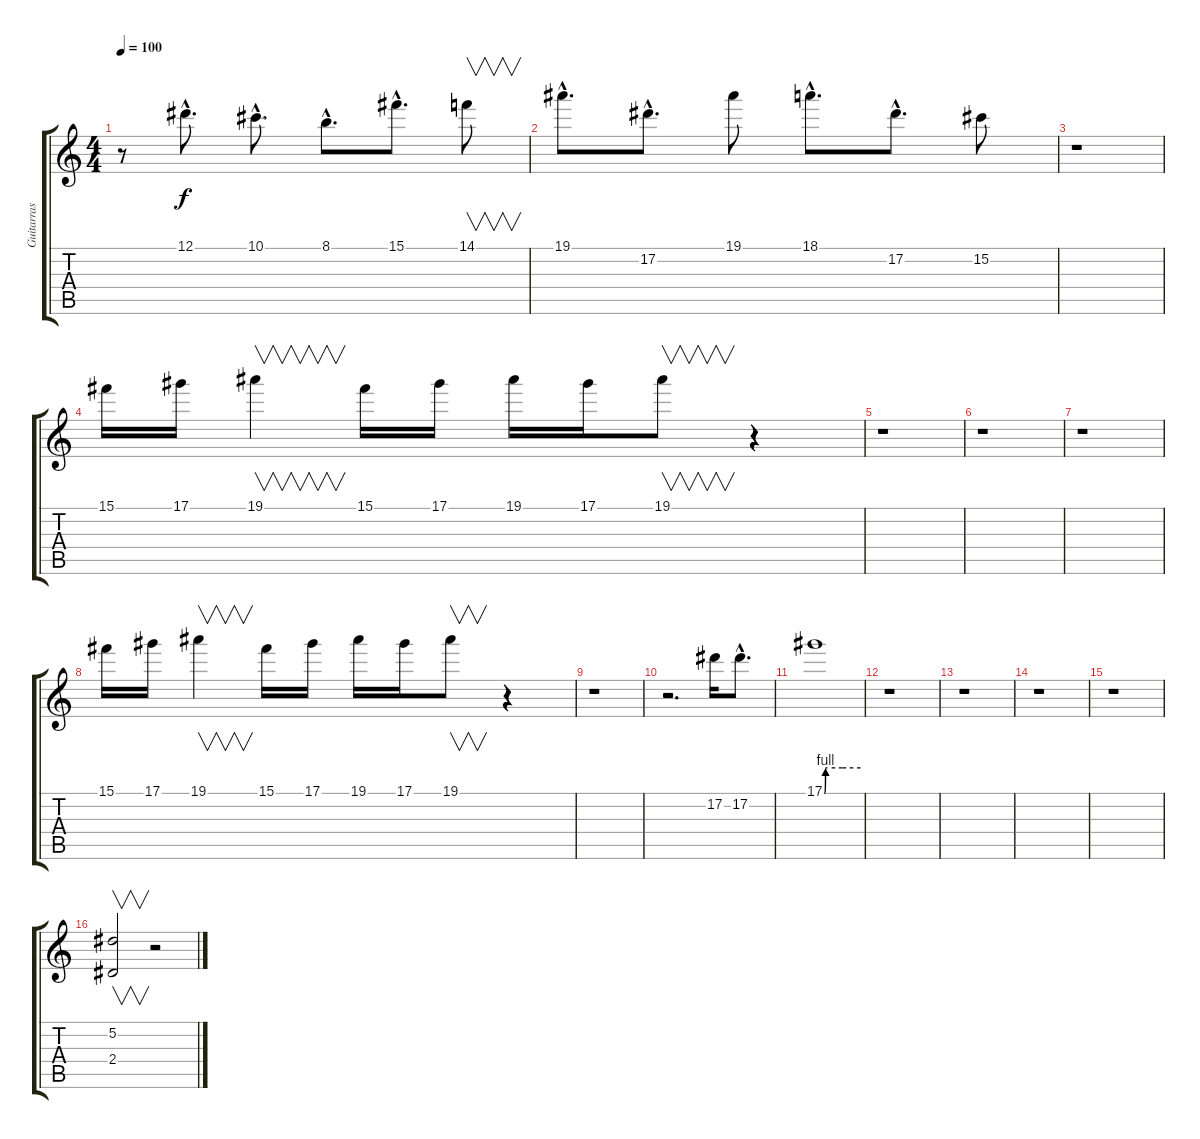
\track ("Guitarras Extras" "Guitarras ") {instrument distortionguitar}
\staff {score tabs}
\tuning (Eb4 Bb3 Gb3 Db3 Ab2 Eb2) {hide}
\ts (4 4)
\tempo 100
\clef g2
\ks c
r.8{dy f} 12.1{hac}.8{d} 10.1{hac}.8{d} 8.1{hac}.8{d} 15.1{hac}.8{d} 14.1.8{v} |
19.1{hac}.8{d} 17.2{hac}.8{d} 19.1.8 18.1{hac}.8{d} 17.2{hac}.8{d} 15.2.8 |
r.1 |
15.1.16 17.1.16 19.1.4{v} 15.1.16 17.1.16 19.1.16 17.1.16 19.1.8{v} r.4 |
r.1 |
r.1 |
r.1 |
15.1.16 17.1.16 19.1.4{v} 15.1.16 17.1.16 19.1.16 17.1.16 19.1.8{v} r.4 |
r.1 |
r.2{d} 17.2.16 17.2{hac}.8{d} |
17.1{be (custom 0 0 2 4 5 4 30 4 60 4)}.1 |
r.1 |
r.1 |
r.1 |
r.1 |
(5.2 2.4).2{v} r.2
